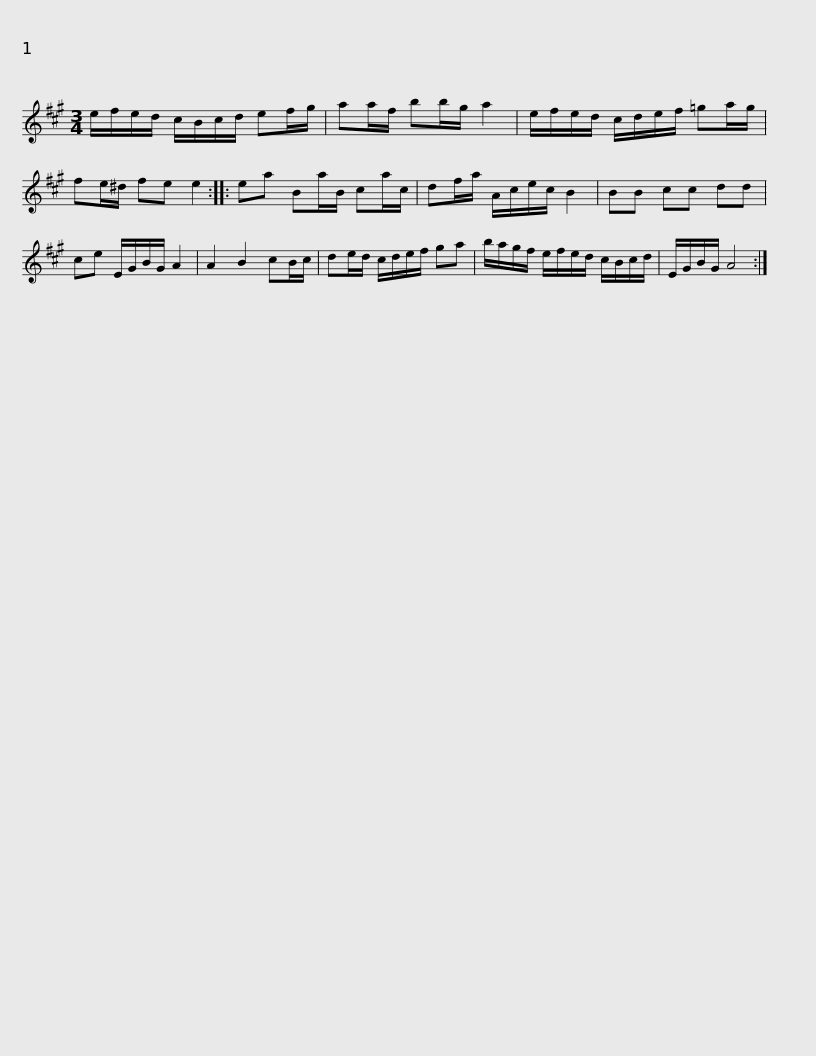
X:1
L:1/8
M:3/4
I:linebreak $
K:A
V:1 treble
V:1
 e/f/e/d/ c/B/c/d/ ef/g/ | aa/f/ bb/g/ a2 | e/f/e/d/ c/d/e/f/ =ga/g/ | fe/^d/ fe e2 ::$ ea Ba/B/ ca/c/ | %5
 df/a/ A/c/e/c/ B2 | BB cc dd | ce E/G/B/G/ A2 | A2 B2 cB/c/ | de/d/ c/d/e/f/ ga |$ %10
 b/a/g/f/ e/f/e/d/ c/B/c/d/ | E/G/B/G/ A4 :| %12
